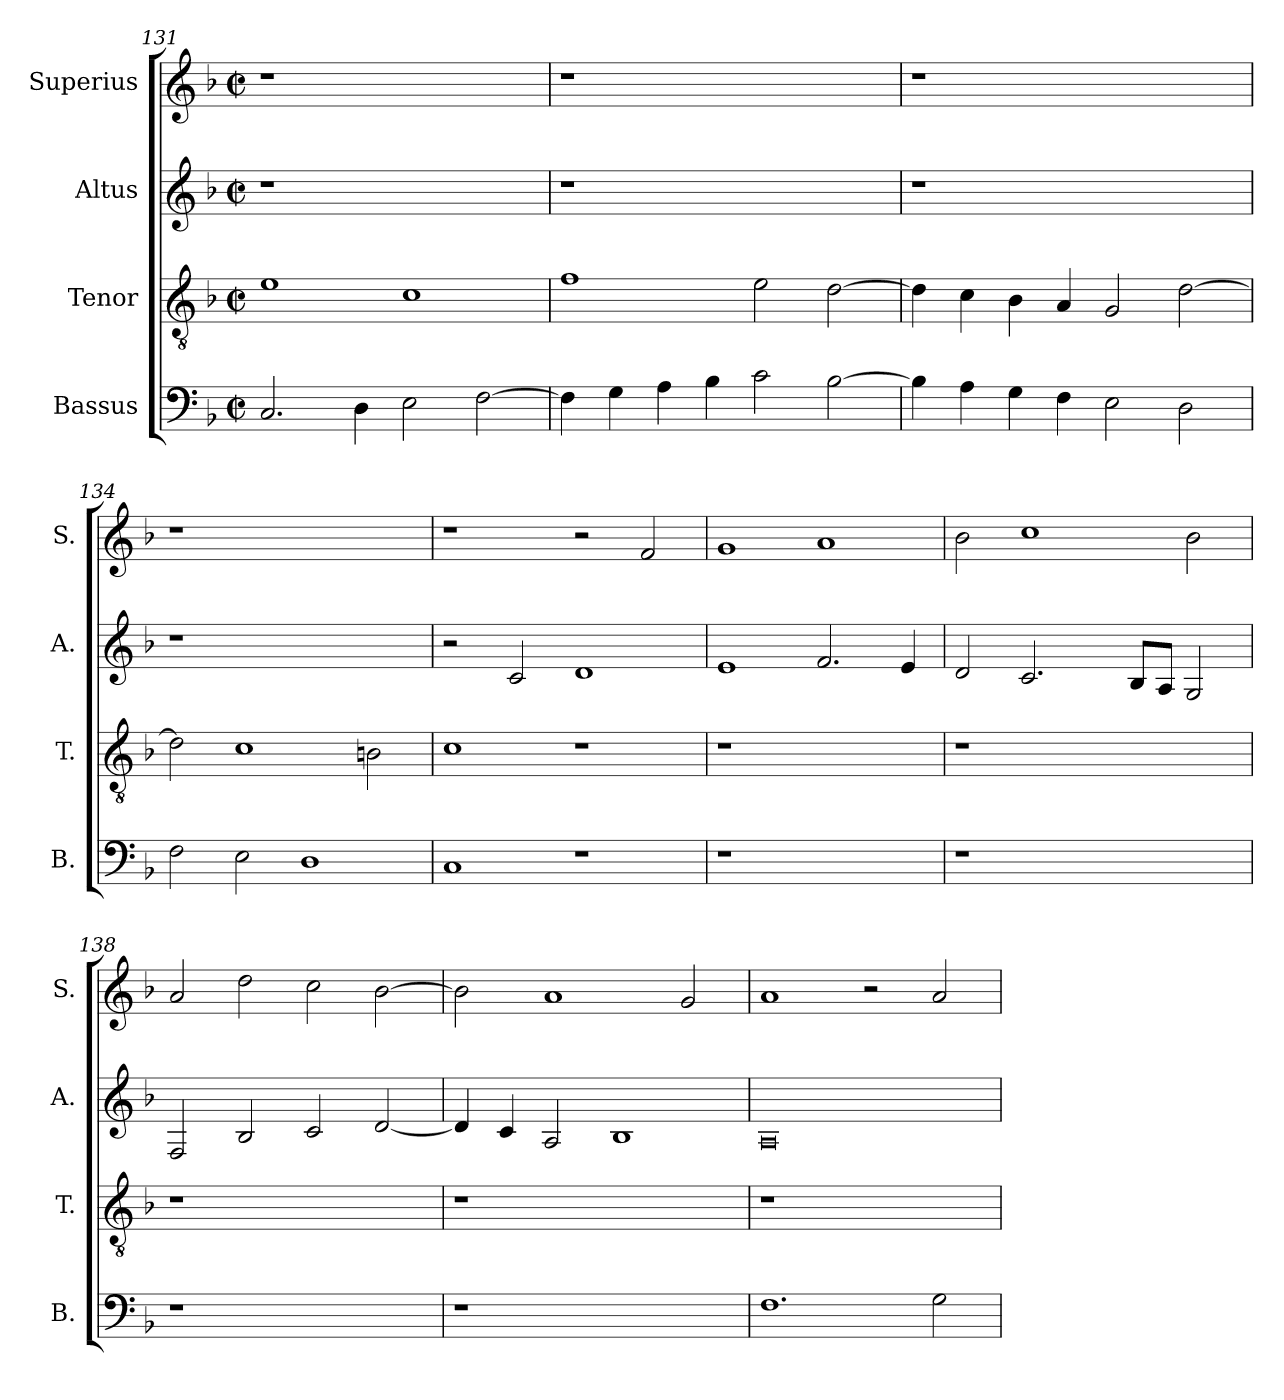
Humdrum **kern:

**kern	**kern	**kern	**kern
*part4	*part3	*part2	*part1
*staff4	*staff3	*staff2	*staff1
*I"Bassus	*I"Tenor	*I"Altus	*I"Superius
*I'B.	*I'T.	*I'A.	*I'S.
!!LO:LB:g=z
*clefF4	*clefGv2	*clefG2	*clefG2
*	*ITrd7c12	*	*
*k[b-]	*k[b-]	*k[b-]	*k[b-]
*F:	*F:	*F:	*F:
*M2/2	*M2/2	*M2/2	*M2/2
*met(c|)	*met(c|)	*met(c|)	*met(c|)
=131	=131	=131	=131
!	!	!LO:N:vis=1	!LO:N:vis=1
2.Ci/	1Ei	1r	1r
4Di\	.	.	.
2Ei\	1Ci	1ryy	1ryy
[>2Fi\	.	.	.
=132	=132	=132	=132
!	!	!LO:N:vis=1	!LO:N:vis=1
4Fi\]	1Fi	1r	1r
4Gi\	.	.	.
4Ai\	.	.	.
4B-i\	.	.	.
2ci\	2Ei\	1ryy	1ryy
[>2B-i\	[>2Di\	.	.
=133	=133	=133	=133
!	!	!LO:N:vis=1	!LO:N:vis=1
4B-i\]	4Di\]	1r	1r
4Ai\	4Ci\	.	.
4Gi\	4BB-i\	.	.
4Fi\	4AAi/	.	.
2Ei\	2GGi/	1ryy	1ryy
2Di\	[>2Di\	.	.
=134	=134	=134	=134
!	!	!LO:N:vis=1	!LO:N:vis=1
2Fi\	2Di\]	1r	1r
2Ei\	1Ci	.	.
1Di	.	1ryy	1ryy
.	2BBni\	.	.
=135	=135	=135	=135
1Ci	1Ci	2r	1r
.	.	2ci/	.
1r	1r	1di	2r
.	.	.	2fi/
!!LO:LB:g=z
=136	=136	=136	=136
!LO:N:vis=1	!LO:N:vis=1	!	!
1r	1r	1ei	1gi
1ryy	1ryy	2.fi/	1ai
.	.	4ei/	.
=137	=137	=137	=137
!LO:N:vis=1	!LO:N:vis=1	!	!
1r	1r	2di/	2b-i\
.	.	2.ci/	1cci
1ryy	1ryy	.	.
.	.	8B-i/L	.
.	.	8Ai/J	.
.	.	2Gi/	2b-i\
=138	=138	=138	=138
!LO:N:vis=1	!LO:N:vis=1	!	!
1r	1r	2Fi/	2ai/
.	.	2B-i/	2ddi\
1ryy	1ryy	2ci/	2cci\
.	.	[<2di/	[>2b-i\
=139	=139	=139	=139
!LO:N:vis=1	!LO:N:vis=1	!	!
1r	1r	4di/]	2b-i\]
.	.	4ci/	.
.	.	2Ai/	1ai
1ryy	1ryy	1B-i	.
.	.	.	2gi/
=140	=140	=140	=140
!	!LO:N:vis=1	!	!
1.Fi	1r	0Ai	1ai
.	1ryy	.	2r
2Gi\	.	.	2ai/
=	=	=	=
*-	*-	*-	*-
